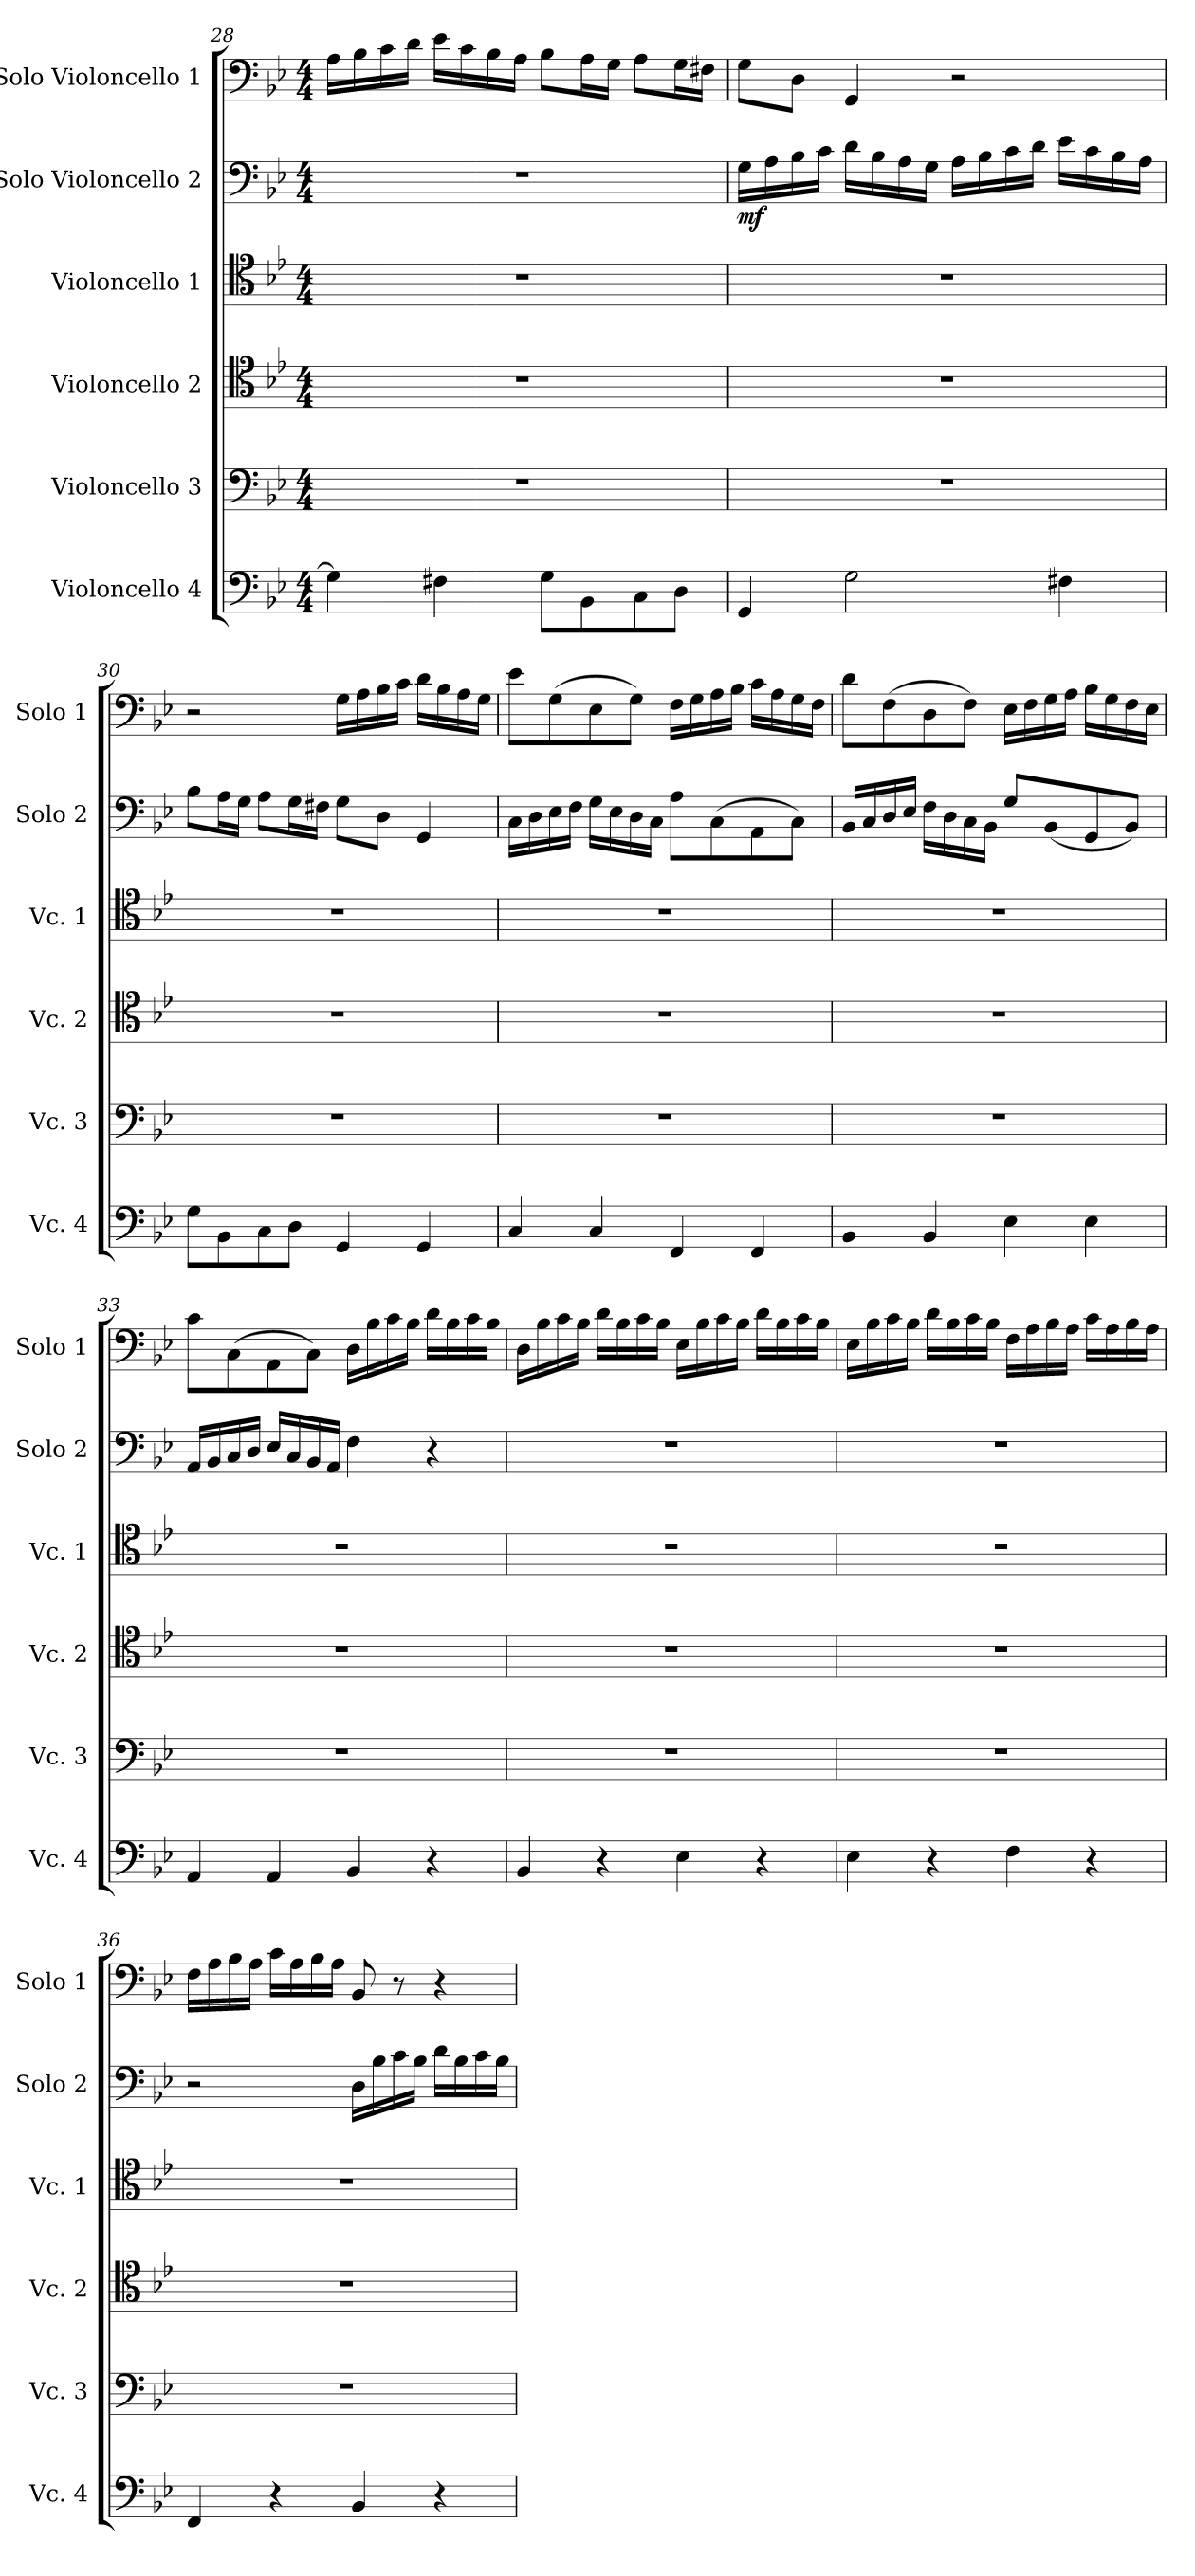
**kern	**kern	**kern	**kern	**kern	**dynam	**kern
*part6	*part5	*part4	*part3	*part2	*part2	*part1
*staff6	*staff5	*staff4	*staff3	*staff2	*staff2	*staff1
*I"Violoncello 4	*I"Violoncello 3	*I"Violoncello 2	*I"Violoncello 1	*I"Solo Violoncello 2	*	*I"Solo Violoncello 1
*I'Vc. 4	*I'Vc. 3	*I'Vc. 2	*I'Vc. 1	*I'Solo 2	*	*I'Solo 1
!!LO:PB:g=z
*clefF4	*clefF4	*clefC4	*clefC4	*clefF4	*	*clefF4
*k[b-e-]	*k[b-e-]	*k[b-e-]	*k[b-e-]	*k[b-e-]	*	*k[b-e-]
*M4/4	*M4/4	*M4/4	*M4/4	*M4/4	*	*M4/4
=28	=28	=28	=28	=28	=28	=28
4G\]	1r	1r	1r	1r	.	16A\LL
.	.	.	.	.	.	16B-\
.	.	.	.	.	.	16c\
.	.	.	.	.	.	16d\JJ
4F#X\	.	.	.	.	.	16e-\LL
.	.	.	.	.	.	16c\
.	.	.	.	.	.	16B-\
.	.	.	.	.	.	16A\JJ
8G\L	.	.	.	.	.	8B-\L
8BB-\	.	.	.	.	.	16A\L
.	.	.	.	.	.	16G\JJ
8C\	.	.	.	.	.	8A\L
8D\J	.	.	.	.	.	16G\L
.	.	.	.	.	.	16F#X\JJ
=29	=29	=29	=29	=29	=29	=29
!	!	!	!	!	!LO:DY:b	!
4GG/	1r	1r	1r	16G\LL	mf	8G\L
.	.	.	.	16A\	.	.
.	.	.	.	16B-\	.	8D\J
.	.	.	.	16c\JJ	.	.
2G\	.	.	.	16d\LL	.	4GG/
.	.	.	.	16B-\	.	.
.	.	.	.	16A\	.	.
.	.	.	.	16G\JJ	.	.
.	.	.	.	16A\LL	.	2r
.	.	.	.	16B-\	.	.
.	.	.	.	16c\	.	.
.	.	.	.	16d\JJ	.	.
4F#X\	.	.	.	16e-\LL	.	.
.	.	.	.	16c\	.	.
.	.	.	.	16B-\	.	.
.	.	.	.	16A\JJ	.	.
=30	=30	=30	=30	=30	=30	=30
8G\L	1r	1r	1r	8B-\L	.	2r
8BB-\	.	.	.	16A\L	.	.
.	.	.	.	16G\JJ	.	.
8C\	.	.	.	8A\L	.	.
8D\J	.	.	.	16G\L	.	.
.	.	.	.	16F#X\JJ	.	.
4GG/	.	.	.	8G\L	.	16G\LL
.	.	.	.	.	.	16A\
.	.	.	.	8D\J	.	16B-\
.	.	.	.	.	.	16c\JJ
4GG/	.	.	.	4GG/	.	16d\LL
.	.	.	.	.	.	16B-\
.	.	.	.	.	.	16A\
.	.	.	.	.	.	16G\JJ
!!LO:LB:g=z
=31	=31	=31	=31	=31	=31	=31
4C/	1r	1r	1r	16C\LL	.	8e-\L
.	.	.	.	16D\	.	.
.	.	.	.	16E-\	.	(>8G\
.	.	.	.	16F\JJ	.	.
4C/	.	.	.	16G\LL	.	8E-\
.	.	.	.	16E-\	.	.
.	.	.	.	16D\	.	8G\J)
.	.	.	.	16C\JJ	.	.
4FF/	.	.	.	8A\L	.	16F\LL
.	.	.	.	.	.	16G\
.	.	.	.	(>8C\	.	16A\
.	.	.	.	.	.	16B-\JJ
4FF/	.	.	.	8AA\	.	16c\LL
.	.	.	.	.	.	16A\
.	.	.	.	8C\J)	.	16G\
.	.	.	.	.	.	16F\JJ
=32	=32	=32	=32	=32	=32	=32
4BB-/	1r	1r	1r	16BB-/LL	.	8d\L
.	.	.	.	16C/	.	.
.	.	.	.	16D/	.	(>8F\
.	.	.	.	16E-/JJ	.	.
4BB-/	.	.	.	16F\LL	.	8D\
.	.	.	.	16D\	.	.
.	.	.	.	16C\	.	8F\J)
.	.	.	.	16BB-\JJ	.	.
4E-\	.	.	.	8G/L	.	16E-\LL
.	.	.	.	.	.	16F\
.	.	.	.	(<8BB-/	.	16G\
.	.	.	.	.	.	16A\JJ
4E-\	.	.	.	8GG/	.	16B-\LL
.	.	.	.	.	.	16G\
.	.	.	.	8BB-/J)	.	16F\
.	.	.	.	.	.	16E-\JJ
=33	=33	=33	=33	=33	=33	=33
4AA/	1r	1r	1r	16AA/LL	.	8c\L
.	.	.	.	16BB-/	.	.
.	.	.	.	16C/	.	(>8C\
.	.	.	.	16D/JJ	.	.
4AA/	.	.	.	16E-/LL	.	8AA\
.	.	.	.	16C/	.	.
.	.	.	.	16BB-/	.	8C\J)
.	.	.	.	16AA/JJ	.	.
4BB-/	.	.	.	4F\	.	16D\LL
.	.	.	.	.	.	16B-\
.	.	.	.	.	.	16c\
.	.	.	.	.	.	16B-\JJ
4r	.	.	.	4r	.	16d\LL
.	.	.	.	.	.	16B-\
.	.	.	.	.	.	16c\
.	.	.	.	.	.	16B-\JJ
!!LO:PB:g=z
=34	=34	=34	=34	=34	=34	=34
4BB-/	1r	1r	1r	1r	.	16D\LL
.	.	.	.	.	.	16B-\
.	.	.	.	.	.	16c\
.	.	.	.	.	.	16B-\JJ
4r	.	.	.	.	.	16d\LL
.	.	.	.	.	.	16B-\
.	.	.	.	.	.	16c\
.	.	.	.	.	.	16B-\JJ
4E-\	.	.	.	.	.	16E-\LL
.	.	.	.	.	.	16B-\
.	.	.	.	.	.	16c\
.	.	.	.	.	.	16B-\JJ
4r	.	.	.	.	.	16d\LL
.	.	.	.	.	.	16B-\
.	.	.	.	.	.	16c\
.	.	.	.	.	.	16B-\JJ
=35	=35	=35	=35	=35	=35	=35
4E-\	1r	1r	1r	1r	.	16E-\LL
.	.	.	.	.	.	16B-\
.	.	.	.	.	.	16c\
.	.	.	.	.	.	16B-\JJ
4r	.	.	.	.	.	16d\LL
.	.	.	.	.	.	16B-\
.	.	.	.	.	.	16c\
.	.	.	.	.	.	16B-\JJ
4F\	.	.	.	.	.	16F\LL
.	.	.	.	.	.	16A\
.	.	.	.	.	.	16B-\
.	.	.	.	.	.	16A\JJ
4r	.	.	.	.	.	16c\LL
.	.	.	.	.	.	16A\
.	.	.	.	.	.	16B-\
.	.	.	.	.	.	16A\JJ
=36	=36	=36	=36	=36	=36	=36
4FF/	1r	1r	1r	2r	.	16F\LL
.	.	.	.	.	.	16A\
.	.	.	.	.	.	16B-\
.	.	.	.	.	.	16A\JJ
4r	.	.	.	.	.	16c\LL
.	.	.	.	.	.	16A\
.	.	.	.	.	.	16B-\
.	.	.	.	.	.	16A\JJ
4BB-/	.	.	.	16D\LL	.	8BB-/
.	.	.	.	16B-\	.	.
.	.	.	.	16c\	.	8r
.	.	.	.	16B-\JJ	.	.
4r	.	.	.	16d\LL	.	4r
.	.	.	.	16B-\	.	.
.	.	.	.	16c\	.	.
.	.	.	.	16B-\JJ	.	.
=	=	=	=	=	=	=
*-	*-	*-	*-	*-	*-	*-
